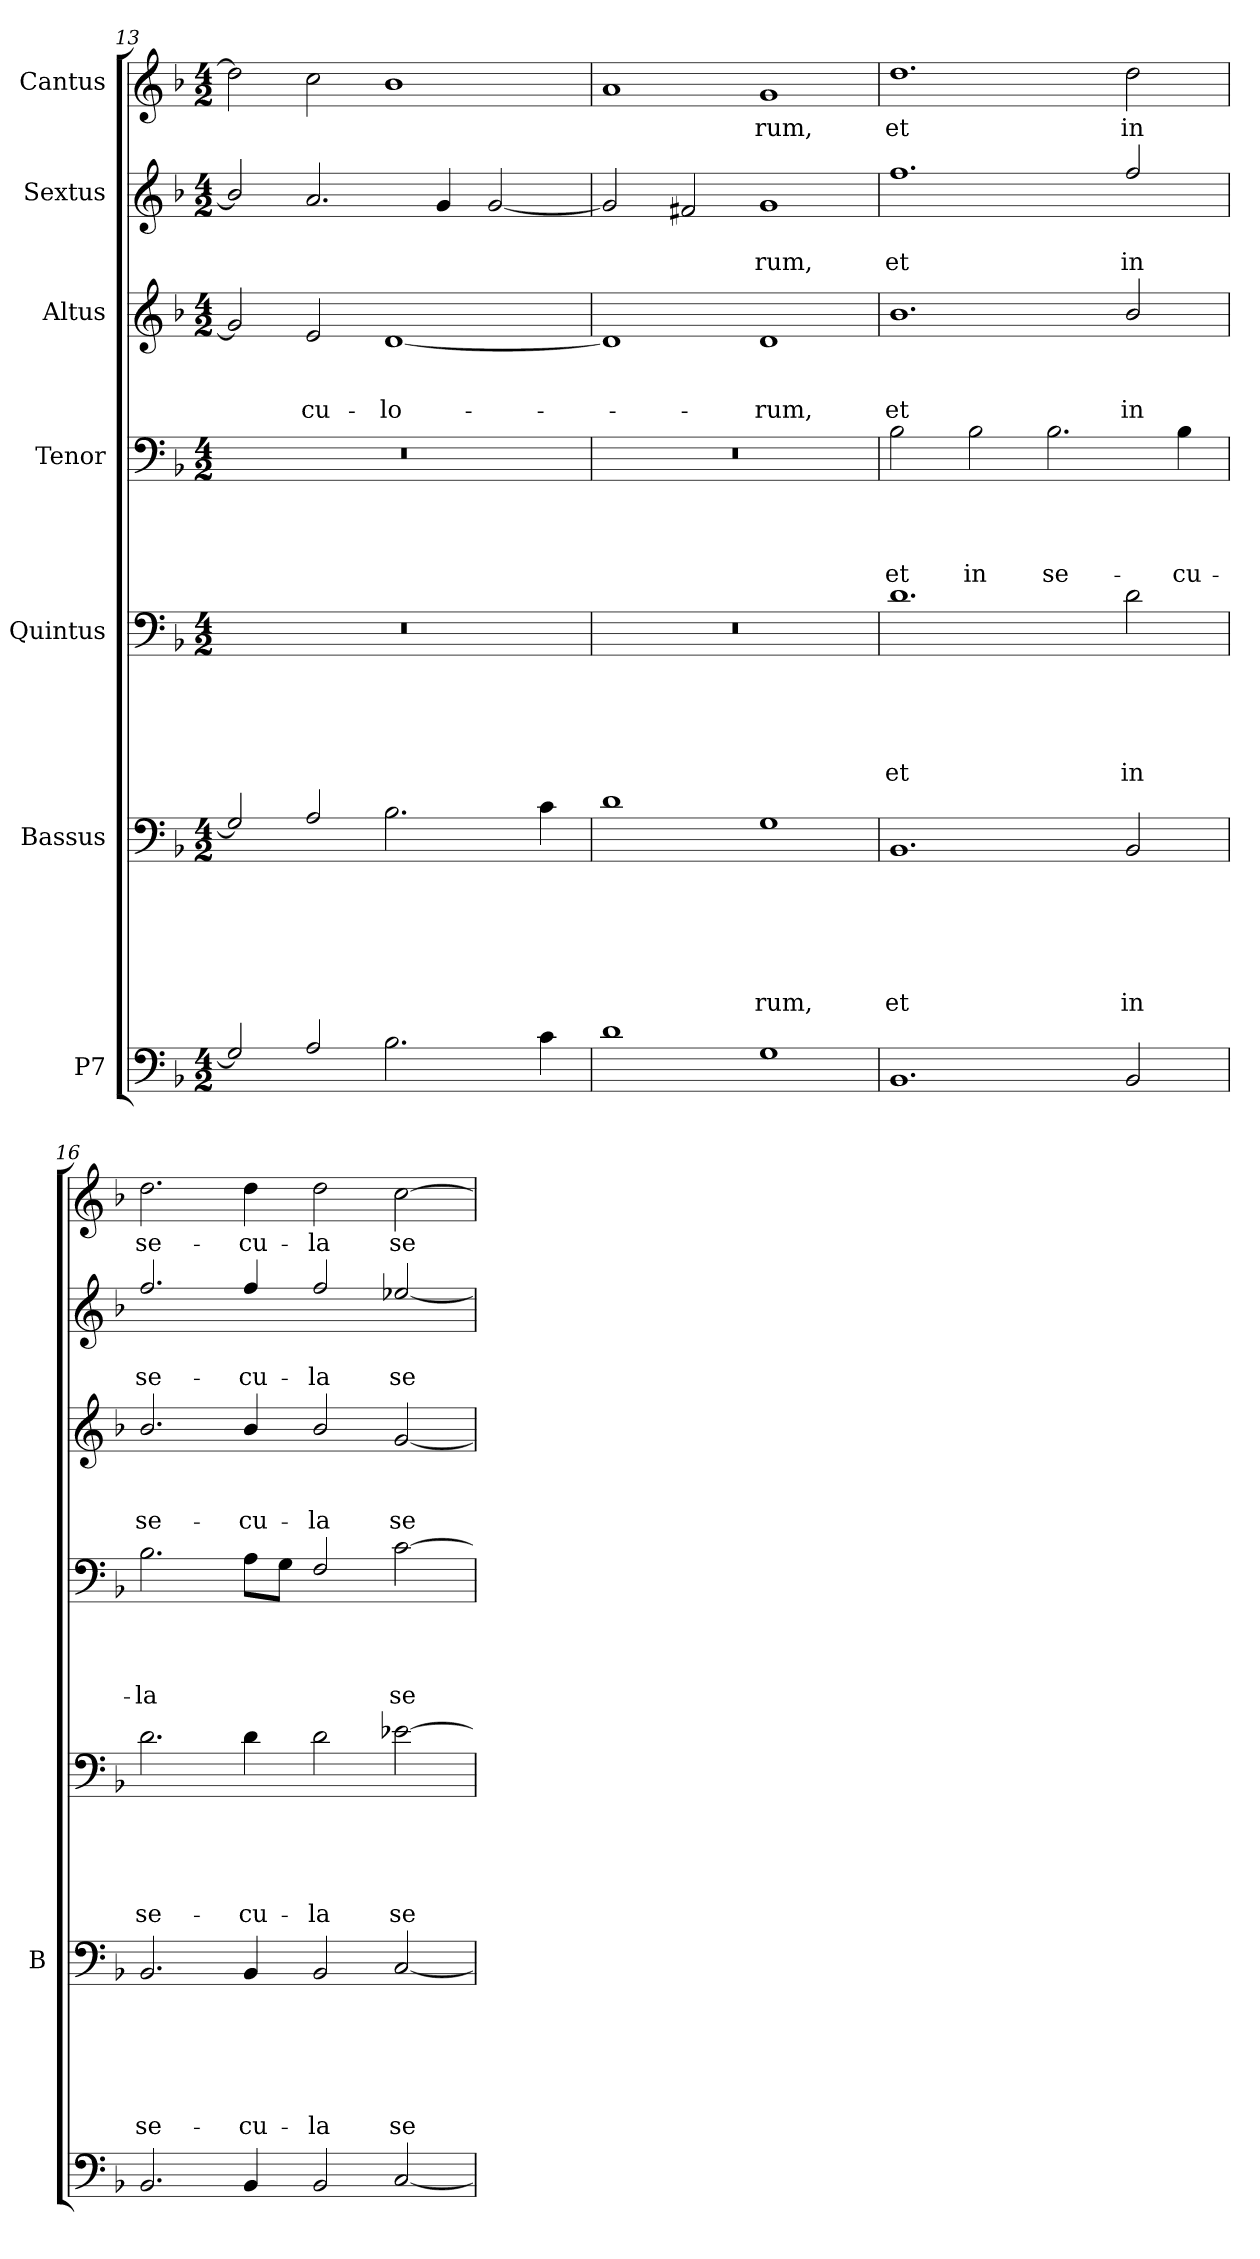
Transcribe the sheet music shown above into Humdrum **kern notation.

**kern	**kern	**text	**text	**text	**text	**text	**text	**kern	**text	**text	**text	**text	**text	**kern	**text	**text	**text	**text	**kern	**text	**text	**text	**kern	**text	**text	**kern	**text
*part7	*part6	*part6	*part6	*part6	*part6	*part6	*part6	*part5	*part5	*part5	*part5	*part5	*part5	*part4	*part4	*part4	*part4	*part4	*part3	*part3	*part3	*part3	*part2	*part2	*part2	*part1	*part1
*staff7	*staff6	*staff6	*staff6	*staff6	*staff6	*staff6	*staff6	*staff5	*staff5	*staff5	*staff5	*staff5	*staff5	*staff4	*staff4	*staff4	*staff4	*staff4	*staff3	*staff3	*staff3	*staff3	*staff2	*staff2	*staff2	*staff1	*staff1
*I"P7	*I"Bassus	*	*	*	*	*	*	*I"Quintus	*	*	*	*	*	*I"Tenor	*	*	*	*	*I"Altus	*	*	*	*I"Sextus	*	*	*I"Cantus	*
*	*I'B	*	*	*	*	*	*	*	*	*	*	*	*	*	*	*	*	*	*	*	*	*	*	*	*	*	*
!!LO:PB:g=z
*clefF4	*clefF4	*	*	*	*	*	*	*clefF4	*	*	*	*	*	*clefF4	*	*	*	*	*clefG2	*	*	*	*clefG2	*	*	*clefG2	*
*k[b-]	*k[b-]	*	*	*	*	*	*	*k[b-]	*	*	*	*	*	*k[b-]	*	*	*	*	*k[b-]	*	*	*	*k[b-]	*	*	*k[b-]	*
*F:	*F:	*	*	*	*	*	*	*F:	*	*	*	*	*	*F:	*	*	*	*	*F:	*	*	*	*F:	*	*	*F:	*
*M4/2	*M4/2	*	*	*	*	*	*	*M4/2	*	*	*	*	*	*M4/2	*	*	*	*	*M4/2	*	*	*	*M4/2	*	*	*M4/2	*
=13	=13	=13	=13	=13	=13	=13	=13	=13	=13	=13	=13	=13	=13	=13	=13	=13	=13	=13	=13	=13	=13	=13	=13	=13	=13	=13	=13
!	!	!	!	!	!	!	!	!LO:N:vis=1	!	!	!	!	!	!LO:N:vis=1	!	!	!	!	!	!	!	!	!	!	!	!	!
2G/]	2G/]	.	.	.	.	.	.	0r	.	.	.	.	.	0r	.	.	.	.	2g/]	.	.	.	2b-/]	.	.	2dd\]	.
!	!	!	!	!	!	!	!	!	!	!	!	!	!	!	!	!	!	!	!	!	!	!LO:LY:b	!	!	!	!	!
2A/	2A/	.	.	.	.	.	.	.	.	.	.	.	.	.	.	.	.	.	2e/	.	.	-cu-	2.a/	.	.	2cc\	.
!	!	!	!	!	!	!	!	!	!	!	!	!	!	!	!	!	!	!	!	!	!	!LO:LY:b	!	!	!	!	!
2.B-\	2.B-\	.	.	.	.	.	.	.	.	.	.	.	.	.	.	.	.	.	[<1d	.	.	-lo-	.	.	.	1b-	.
.	.	.	.	.	.	.	.	.	.	.	.	.	.	.	.	.	.	.	.	.	.	.	4g/	.	.	.	.
.	.	.	.	.	.	.	.	.	.	.	.	.	.	.	.	.	.	.	.	.	.	.	[<2g/	.	.	.	.
4c\	4c\	.	.	.	.	.	.	.	.	.	.	.	.	.	.	.	.	.	.	.	.	.	.	.	.	.	.
=14	=14	=14	=14	=14	=14	=14	=14	=14	=14	=14	=14	=14	=14	=14	=14	=14	=14	=14	=14	=14	=14	=14	=14	=14	=14	=14	=14
!	!	!	!	!	!	!	!	!LO:N:vis=1	!	!	!	!	!	!LO:N:vis=1	!	!	!	!	!	!	!	!	!	!	!	!	!
1d	1d	.	.	.	.	.	.	0r	.	.	.	.	.	0r	.	.	.	.	1d]	.	.	.	2g/]	.	.	1a	.
.	.	.	.	.	.	.	.	.	.	.	.	.	.	.	.	.	.	.	.	.	.	.	2f#X/	.	.	.	.
!	!	!	!	!	!	!	!LO:LY:b	!	!	!	!	!	!	!	!	!	!	!	!	!	!	!LO:LY:b	!	!	!LO:LY:b	!	!LO:LY:b
1G	1G	.	.	.	.	.	-rum,	.	.	.	.	.	.	.	.	.	.	.	1d	.	.	-rum,	1g	.	-rum,	1g	-rum,
=15	=15	=15	=15	=15	=15	=15	=15	=15	=15	=15	=15	=15	=15	=15	=15	=15	=15	=15	=15	=15	=15	=15	=15	=15	=15	=15	=15
!	!	!	!	!	!	!	!LO:LY:b	!	!	!	!	!	!LO:LY:b	!	!	!	!	!LO:LY:b	!	!	!	!LO:LY:b	!	!	!LO:LY:b	!	!LO:LY:b
1.BB-	1.BB-	.	.	.	.	.	et	1.d	.	.	.	.	et	2B-\	.	.	.	et	1.b-	.	.	et	1.ff	.	et	1.dd	et
!	!	!	!	!	!	!	!	!	!	!	!	!	!	!	!	!	!	!LO:LY:b	!	!	!	!	!	!	!	!	!
.	.	.	.	.	.	.	.	.	.	.	.	.	.	2B-\	.	.	.	in	.	.	.	.	.	.	.	.	.
!	!	!	!	!	!	!	!	!	!	!	!	!	!	!	!	!	!	!LO:LY:b	!	!	!	!	!	!	!	!	!
.	.	.	.	.	.	.	.	.	.	.	.	.	.	2.B-\	.	.	.	se-	.	.	.	.	.	.	.	.	.
!	!	!	!	!	!	!	!LO:LY:b	!	!	!	!	!	!LO:LY:b	!	!	!	!	!	!	!	!	!LO:LY:b	!	!	!LO:LY:b	!	!LO:LY:b
2BB-/	2BB-/	.	.	.	.	.	in	2d\	.	.	.	.	in	.	.	.	.	.	2b-/	.	.	in	2ff/	.	in	2dd\	in
!	!	!	!	!	!	!	!	!	!	!	!	!	!	!	!	!	!	!LO:LY:b	!	!	!	!	!	!	!	!	!
.	.	.	.	.	.	.	.	.	.	.	.	.	.	4B-\	.	.	.	-cu-	.	.	.	.	.	.	.	.	.
=16	=16	=16	=16	=16	=16	=16	=16	=16	=16	=16	=16	=16	=16	=16	=16	=16	=16	=16	=16	=16	=16	=16	=16	=16	=16	=16	=16
!	!	!	!	!	!	!	!LO:LY:b	!	!	!	!	!	!LO:LY:b	!	!	!	!	!LO:LY:b	!	!	!	!LO:LY:b	!	!	!LO:LY:b	!	!LO:LY:b
2.BB-/	2.BB-/	.	.	.	.	.	se-	2.d\	.	.	.	.	se-	2.B-\	.	.	.	-la	2.b-/	.	.	se-	2.ff/	.	se-	2.dd\	se-
!	!	!	!	!	!	!	!LO:LY:b	!	!	!	!	!	!LO:LY:b	!	!	!	!	!	!	!	!	!LO:LY:b	!	!	!LO:LY:b	!	!LO:LY:b
4BB-/	4BB-/	.	.	.	.	.	-cu-	4d\	.	.	.	.	-cu-	8A\L	.	.	.	.	4b-/	.	.	-cu-	4ff/	.	-cu-	4dd\	-cu-
.	.	.	.	.	.	.	.	.	.	.	.	.	.	8G\J	.	.	.	.	.	.	.	.	.	.	.	.	.
!	!	!	!	!	!	!	!LO:LY:b	!	!	!	!	!	!LO:LY:b	!	!	!	!	!	!	!	!	!LO:LY:b	!	!	!LO:LY:b	!	!LO:LY:b
2BB-/	2BB-/	.	.	.	.	.	-la	2d\	.	.	.	.	-la	2F/	.	.	.	.	2b-/	.	.	-la	2ff/	.	-la	2dd\	-la
!	!	!	!	!	!	!	!LO:LY:b	!	!	!	!	!	!LO:LY:b	!	!	!	!	!LO:LY:b	!	!	!	!LO:LY:b	!	!	!LO:LY:b	!	!LO:LY:b
[<2C/	[<2C/	.	.	.	.	.	se-	[<2e-X\	.	.	.	.	se-	[<2c\	.	.	.	se-	[<2g/	.	.	se-	[<2ee-X/	.	se-	[>2cc\	se-
=	=	=	=	=	=	=	=	=	=	=	=	=	=	=	=	=	=	=	=	=	=	=	=	=	=	=	=
*-	*-	*-	*-	*-	*-	*-	*-	*-	*-	*-	*-	*-	*-	*-	*-	*-	*-	*-	*-	*-	*-	*-	*-	*-	*-	*-	*-
